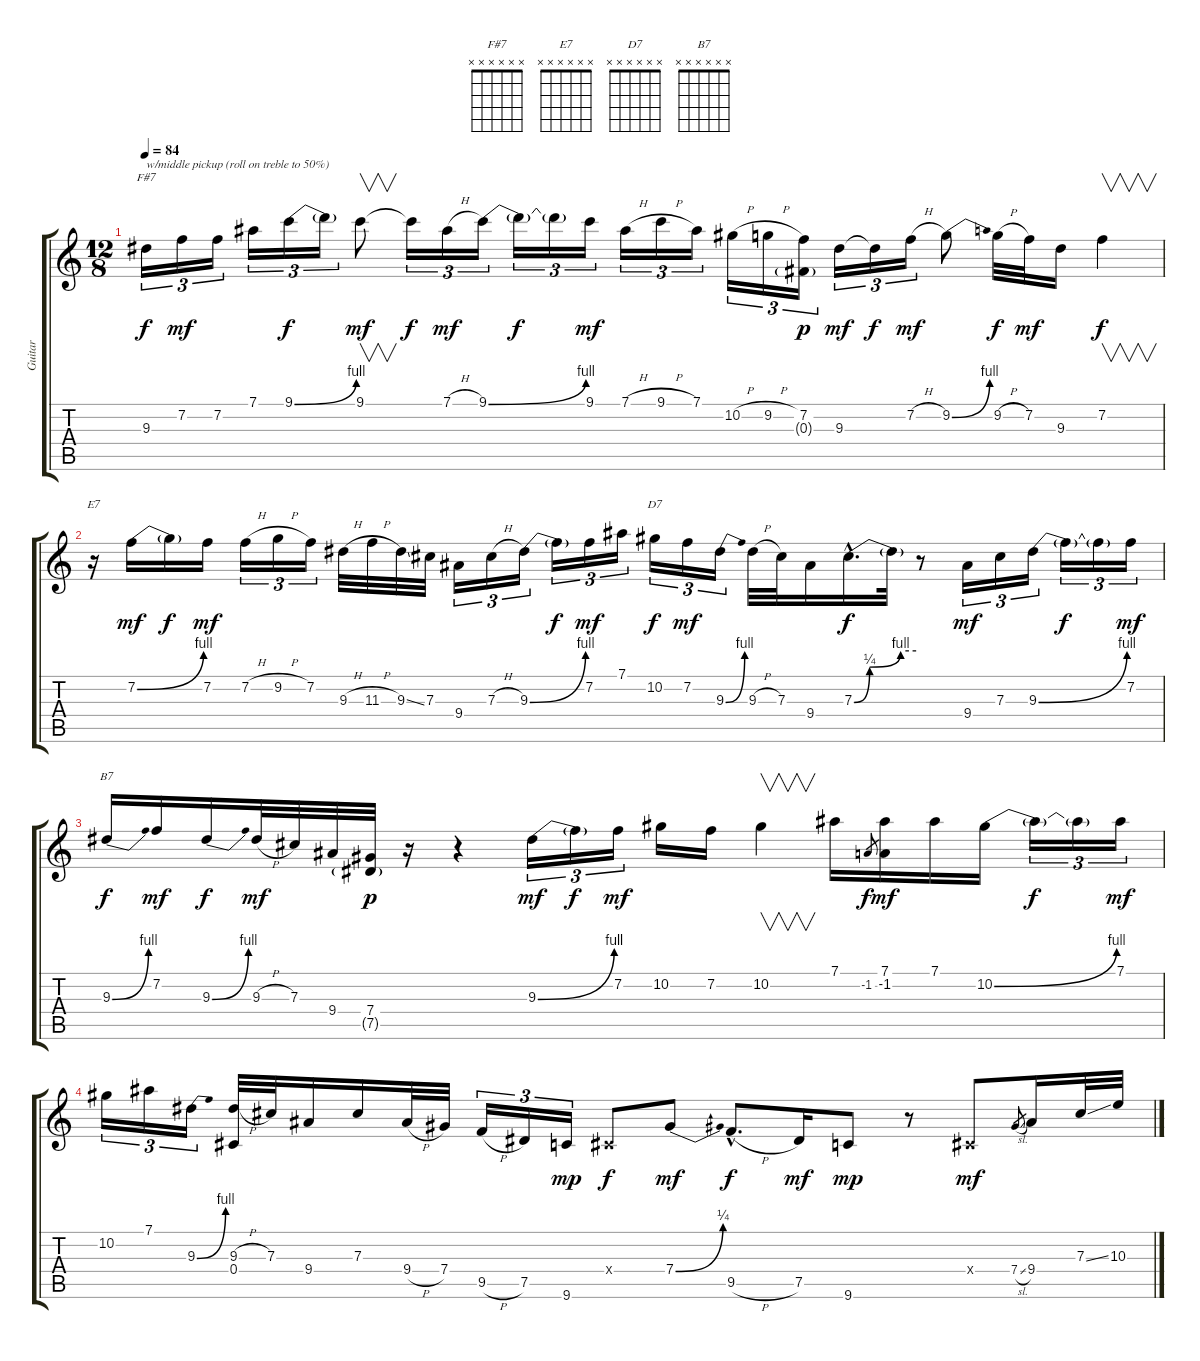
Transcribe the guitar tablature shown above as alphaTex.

\track ("Guitar" "Guitar") {instrument overdrivenguitar}
\staff {score tabs}
\tuning (Eb4 Bb3 Gb3 Db3 Ab2 Eb2) {hide}
\chord ("F#7" x x x x x x) {firstfret 0}
\chord ("E7" x x x x x x) {firstfret 0}
\chord ("D7" x x x x x x) {firstfret 0}
\chord ("B7" x x x x x x) {firstfret 0}
\ts (12 8)
\tempo 84
\clef g2
\ks c
9.3.16{tu (3 2) ch "F#7" txt "w/middle pickup (roll on treble to 50%)" dy f volume 13} 7.2.16{tu (3 2) dy mf} 7.2.16{tu (3 2)} 7.1.16{tu (3 2)} 9.1{be (bend 0 0 60 4)}.16{tu (3 2) dy f} 9.1{t}.16{tu (3 2)} 9.1.8{v dy mf} 9.1{t}.16{tu (3 2) dy f} 7.1{h}.16{tu (3 2) dy mf} 9.1{be (bend 0 0 60 4)}.16{tu (3 2)} 9.1{t}.16{tu (3 2) dy f} 9.1{t}.16{tu (3 2)} 9.1.16{tu (3 2) dy mf} 7.1{h}.16{tu (3 2)} 9.1{h}.16{tu (3 2)} 7.1.16{tu (3 2)} 10.2{h}.16{tu (3 2)} 9.2{h}.16{tu (3 2)} (7.2 0.3{g}).16{tu (3 2) dy p} 9.3.16{tu (3 2) dy mf} 9.3{t}.16{tu (3 2) dy f} 7.2{h}.16{tu (3 2) dy mf} 9.2{be (bend 0 0 60 4)}.8 9.2{h}.32{dy f} 7.2.32{dy mf} 9.3.16 7.2.4{v dy f} |
r.16{ch "E7"} 7.2{be (bend 0 0 60 4)}.16{dy mf} 7.2{t}.16{dy f} 7.2.16{dy mf} 7.2{h}.16{tu (3 2)} 9.2{h}.16{tu (3 2)} 7.2.16{tu (3 2)} 9.3{h}.32 11.3{h}.32 9.3{ss}.32 7.3.32 9.4.16{tu (3 2)} 7.3{h}.16{tu (3 2)} 9.3{be (bend 0 0 60 4)}.16{tu (3 2)} 9.3{t}.16{tu (3 2) dy f} 7.2.16{tu (3 2) dy mf} 7.1.16{tu (3 2)} 10.2.16{tu (3 2) ch "D7" dy f} 7.2.16{tu (3 2) dy mf} 9.3{be (bend 0 0 60 4)}.16{tu (3 2)} 9.3{h}.32 7.3.32 9.4.16 7.3{be (custom 0 0 15 1 45 4 60 4) hac}.16{d dy f} 7.3{t}.32 r.8 9.4.16{tu (3 2) dy mf} 7.3.16{tu (3 2)} 9.3{be (bend 0 0 60 4)}.16{tu (3 2)} 9.3{t}.16{tu (3 2) dy f} 9.3{t}.16{tu (3 2)} 7.2.16{tu (3 2) dy mf} |
9.3{be (bend 0 0 60 4)}.16{ch "B7" dy f} 7.2.16{dy mf} 9.3{be (bend 0 0 60 4)}.16{dy f} 9.3{h}.32{dy mf} 7.3.32 9.4.32 (7.4 7.5{g}).32{dy p} r.16 r.4 9.3{be (bend 0 0 60 4)}.16{tu (3 2) dy mf} 9.3{t}.16{tu (3 2) dy f} 7.2.16{tu (3 2) dy mf} 10.2.16 7.2.16 10.2.4{v} 7.1.16 -1.2.8{gr dy f} (7.1 -1.2).16{dy mf} 7.1.16 10.2{be (bend 0 0 60 4)}.16 10.2{t}.16{tu (3 2) dy f} 10.2{t}.16{tu (3 2)} 7.1.16{tu (3 2) dy mf} |
10.2.16{tu (3 2)} 7.1.16{tu (3 2)} 9.3{be (bend 0 0 60 4)}.16{tu (3 2)} (9.3{h} 0.4).32 7.3.32 9.4.16 7.3.16 9.4{h}.32 7.4.32 9.5{h}.16{tu (3 2)} 7.5.16{tu (3 2)} 9.6.16{tu (3 2) dy mp} 0.4{x}.8{dy f} 7.4{be (bend 0 0 60 1)}.8{dy mf} 9.5{h hac}.8{d dy f} 7.5.16{dy mf} 9.6.8{dy mp} r.8 0.4{x}.8{dy mf} 7.4{sl}.8{gr} 9.4.16 7.3{ss}.32 10.3.32
